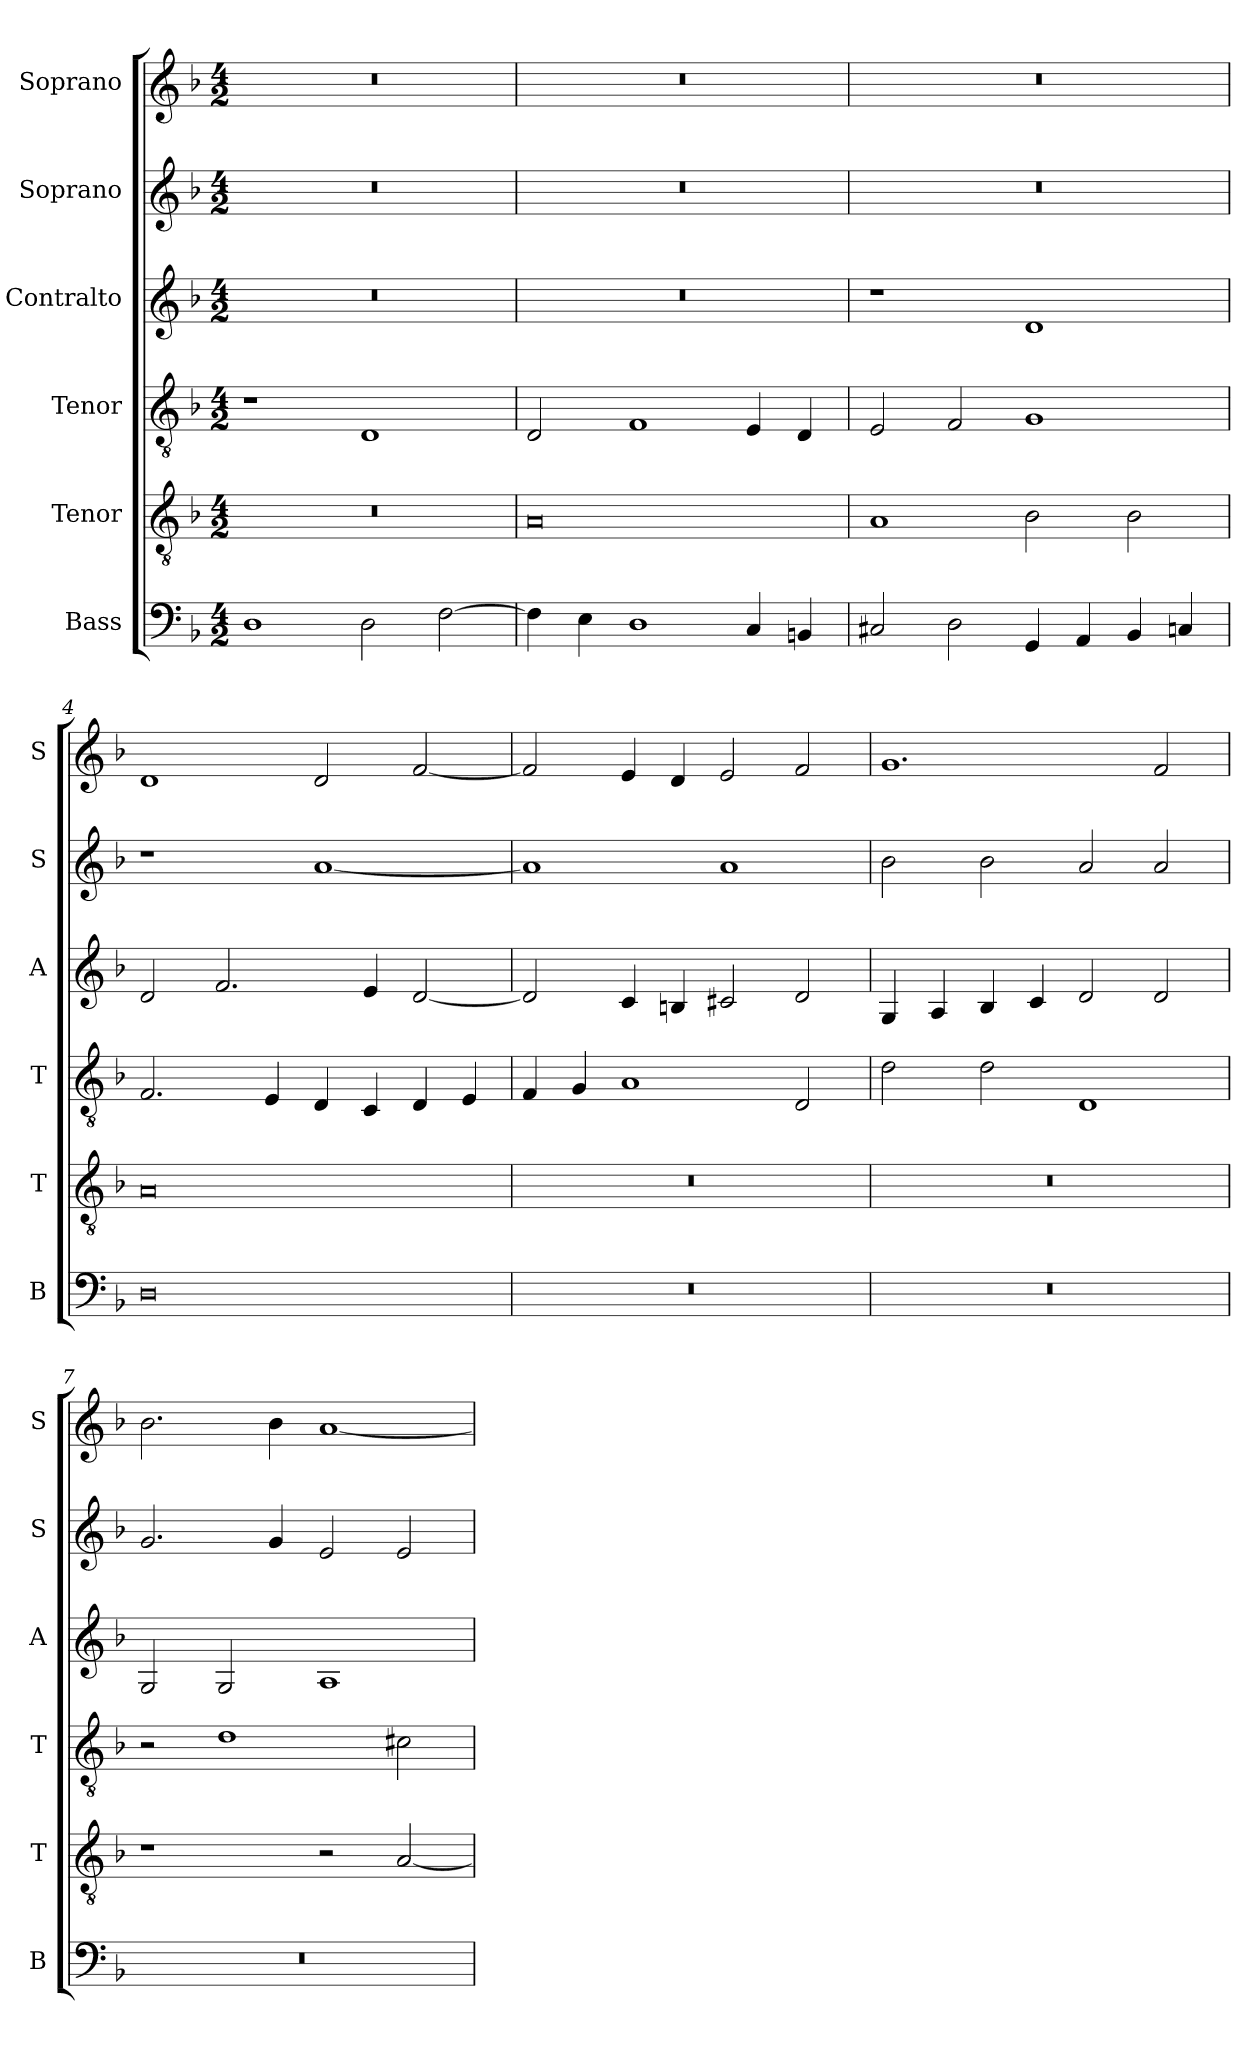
**kern	**kern	**kern	**kern	**kern	**kern
*part6	*part5	*part4	*part3	*part2	*part1
*staff6	*staff5	*staff4	*staff3	*staff2	*staff1
*I"Bass	*I"Tenor	*I"Tenor	*I"Contralto	*I"Soprano	*I"Soprano
*I'B	*I'T	*I'T	*I'A	*I'S	*I'S
*clefF4	*clefGv2	*clefGv2	*clefG2	*clefG2	*clefG2
*k[b-]	*k[b-]	*k[b-]	*k[b-]	*k[b-]	*k[b-]
*G:dor	*G:dor	*G:dor	*G:dor	*G:dor	*G:dor
*M4/2	*M4/2	*M4/2	*M4/2	*M4/2	*M4/2
=1	=1	=1	=1	=1	=1
1D	0r	1r	0r	0r	0r
2D	.	1D	.	.	.
[2F	.	.	.	.	.
=2	=2	=2	=2	=2	=2
4F]	0A	2D	0r	0r	0r
4E	.	.	.	.	.
1D	.	1F	.	.	.
4C	.	4E	.	.	.
4BBn	.	4D	.	.	.
=3	=3	=3	=3	=3	=3
2C#X	1A	2E	1r	0r	0r
2D	.	2F	.	.	.
4GG	2B-	1G	1d	.	.
4AA	.	.	.	.	.
4BB-	2B-	.	.	.	.
4Cn	.	.	.	.	.
=4	=4	=4	=4	=4	=4
0D	0A	2.F	2d	1r	1d
.	.	.	2.f	.	.
.	.	4E	.	.	.
.	.	4D	.	[1a	2d
.	.	4C	4e	.	.
.	.	4D	[2d	.	[2f
.	.	4E	.	.	.
=5	=5	=5	=5	=5	=5
0r	0r	4F	2d]	1a]	2f]
.	.	4G	.	.	.
.	.	1A	4c	.	4e
.	.	.	4Bn	.	4d
.	.	.	2c#X	1a	2e
.	.	2D	2d	.	2f
=6	=6	=6	=6	=6	=6
0r	0r	2d	4G	2b-	1.g
.	.	.	4A	.	.
.	.	2d	4B-	2b-	.
.	.	.	4c	.	.
.	.	1D	2d	2a	.
.	.	.	2d	2a	2f
=7	=7	=7	=7	=7	=7
0r	1r	2r	2G	2.g	2.b-
.	.	1d	2G	.	.
.	.	.	.	4g	4b-
.	2r	.	1A	2e	[1a
.	[2A	2c#X	.	2e	.
=	=	=	=	=	=
*-	*-	*-	*-	*-	*-
